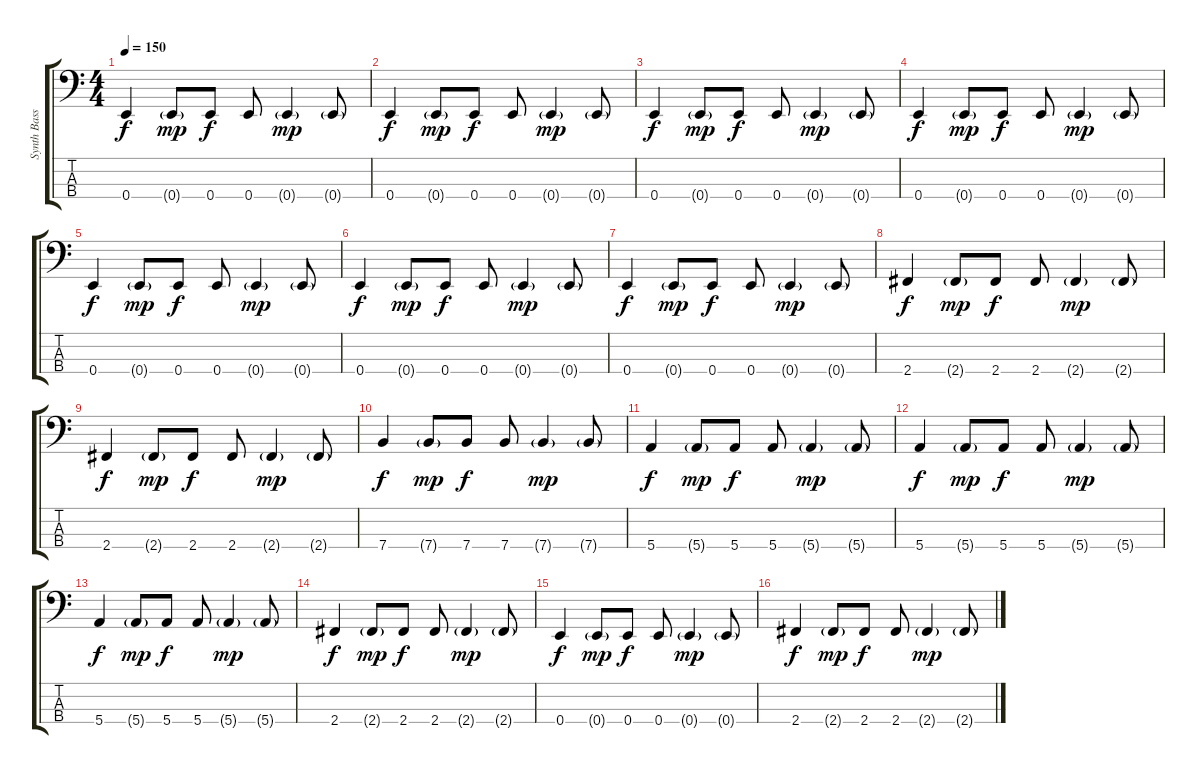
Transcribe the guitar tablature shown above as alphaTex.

\track ("Synth Bass" "Synth Bass") {instrument synthbass1}
\staff {score tabs}
\tuning (G2 D2 A1 E1) {hide}
\ts (4 4)
\tempo 150
\clef f4
\ks c
0.4.4{dy f} 0.4{g}.8{dy mp} 0.4.8{dy f} 0.4.8 0.4{g}.4{dy mp} 0.4{g}.8 |
0.4.4{dy f} 0.4{g}.8{dy mp} 0.4.8{dy f} 0.4.8 0.4{g}.4{dy mp} 0.4{g}.8 |
0.4.4{dy f} 0.4{g}.8{dy mp} 0.4.8{dy f} 0.4.8 0.4{g}.4{dy mp} 0.4{g}.8 |
0.4.4{dy f} 0.4{g}.8{dy mp} 0.4.8{dy f} 0.4.8 0.4{g}.4{dy mp} 0.4{g}.8 |
0.4.4{dy f} 0.4{g}.8{dy mp} 0.4.8{dy f} 0.4.8 0.4{g}.4{dy mp} 0.4{g}.8 |
0.4.4{dy f} 0.4{g}.8{dy mp} 0.4.8{dy f} 0.4.8 0.4{g}.4{dy mp} 0.4{g}.8 |
0.4.4{dy f} 0.4{g}.8{dy mp} 0.4.8{dy f} 0.4.8 0.4{g}.4{dy mp} 0.4{g}.8 |
2.4.4{dy f} 2.4{g}.8{dy mp} 2.4.8{dy f} 2.4.8 2.4{g}.4{dy mp} 2.4{g}.8 |
2.4.4{dy f} 2.4{g}.8{dy mp} 2.4.8{dy f} 2.4.8 2.4{g}.4{dy mp} 2.4{g}.8 |
7.4.4{dy f} 7.4{g}.8{dy mp} 7.4.8{dy f} 7.4.8 7.4{g}.4{dy mp} 7.4{g}.8 |
5.4.4{dy f} 5.4{g}.8{dy mp} 5.4.8{dy f} 5.4.8 5.4{g}.4{dy mp} 5.4{g}.8 |
5.4.4{dy f} 5.4{g}.8{dy mp} 5.4.8{dy f} 5.4.8 5.4{g}.4{dy mp} 5.4{g}.8 |
5.4.4{dy f} 5.4{g}.8{dy mp} 5.4.8{dy f} 5.4.8 5.4{g}.4{dy mp} 5.4{g}.8 |
2.4.4{dy f} 2.4{g}.8{dy mp} 2.4.8{dy f} 2.4.8 2.4{g}.4{dy mp} 2.4{g}.8 |
0.4.4{dy f} 0.4{g}.8{dy mp} 0.4.8{dy f} 0.4.8 0.4{g}.4{dy mp} 0.4{g}.8 |
2.4.4{dy f} 2.4{g}.8{dy mp} 2.4.8{dy f} 2.4.8 2.4{g}.4{dy mp} 2.4{g}.8
